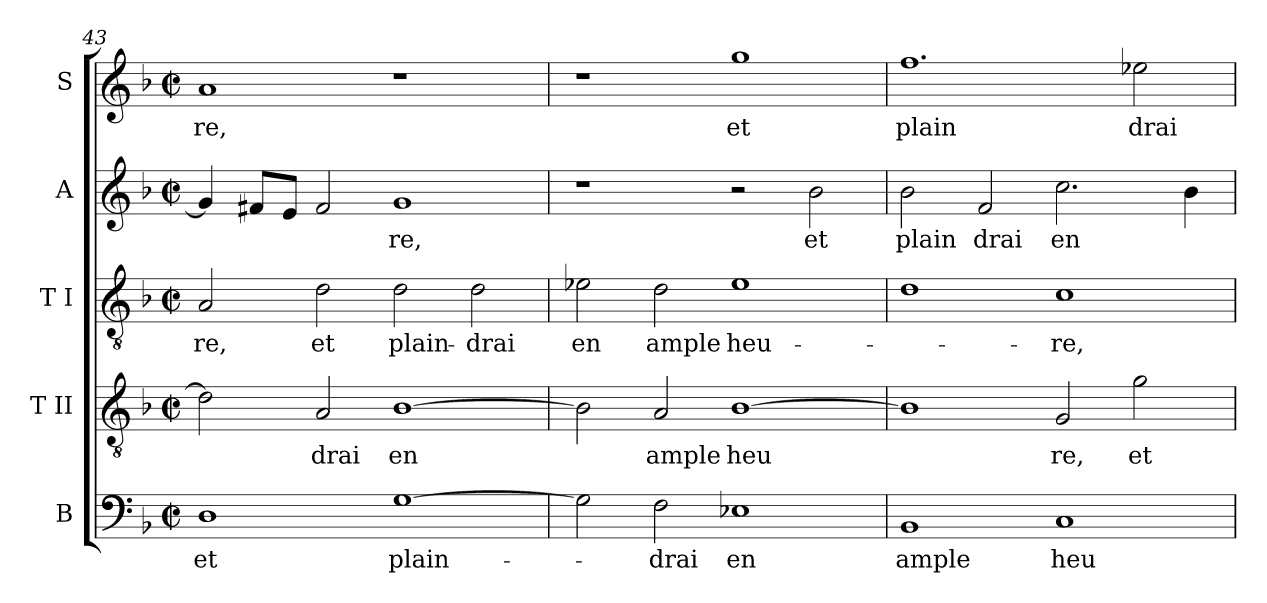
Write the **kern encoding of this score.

**kern	**text	**kern	**text	**kern	**text	**kern	**text	**kern	**text
*part5	*part5	*part4	*part4	*part3	*part3	*part2	*part2	*part1	*part1
*staff5	*staff5	*staff4	*staff4	*staff3	*staff3	*staff2	*staff2	*staff1	*staff1
*I"B	*	*I"T II	*	*I"T I	*	*I"A	*	*I"S	*
*clefF4	*	*clefGv2	*	*clefGv2	*	*clefG2	*	*clefG2	*
*k[b-]	*	*k[b-]	*	*k[b-]	*	*k[b-]	*	*k[b-]	*
*F:	*	*F:	*	*F:	*	*F:	*	*F:	*
*M2/2	*	*M2/2	*	*M2/2	*	*M2/2	*	*M2/2	*
*met(c|)	*	*met(c|)	*	*met(c|)	*	*met(c|)	*	*met(c|)	*
=43	=43	=43	=43	=43	=43	=43	=43	=43	=43
!	!LO:LY:b:cj	!	!	!	!LO:LY:b:cj	!	!	!	!LO:LY:b:cj
1D	et	2d\]	.	2A/	-re,	4g/]	.	1a	re,
.	.	.	.	.	.	8f#/L	.	.	.
.	.	.	.	.	.	8e/J	.	.	.
!	!	!	!LO:LY:b:cj	!	!LO:LY:b:cj	!	!	!	!
.	.	2A/	drai	2d\	et	2f#/	.	.	.
!	!LO:LY:b	!	!LO:LY:b:cj	!	!LO:LY:b:cj	!	!LO:LY:b:cj	!	!
[>1G	plain-	[>1B-	en	2d\	plain-	1g	re,	1r	.
!	!	!	!	!	!LO:LY:b:cj	!	!	!	!
.	.	.	.	2d\	-drai	.	.	.	.
=44	=44	=44	=44	=44	=44	=44	=44	=44	=44
!	!	!	!	!	!LO:LY:b:cj	!	!	!	!
2G\]	.	2B-\]	.	2e-X\	en	1r	.	1r	.
!	!LO:LY:b:cj	!	!LO:LY:b:cj	!	!LO:LY:b:cj	!	!	!	!
2F\	-drai	2A/	ample	2d\	ample	.	.	.	.
!	!LO:LY:b:cj	!	!LO:LY:b	!	!LO:LY:b	!	!	!	!LO:LY:b:cj
1E-X	en	[>1B-	heu	1e-	heu-	2r	.	1gg	et
!	!	!	!	!	!	!	!LO:LY:b:cj	!	!
.	.	.	.	.	.	2b-\	et	.	.
=45	=45	=45	=45	=45	=45	=45	=45	=45	=45
!	!LO:LY:b:cj	!	!	!	!	!	!LO:LY:b:cj	!	!LO:LY:b:cj
1BB-	ample	1B-]	.	1d	.	2b-\	plain	1.ff	plain
!	!	!	!	!	!	!	!LO:LY:b:cj	!	!
.	.	.	.	.	.	2f/	drai	.	.
!	!LO:LY:b:cj	!	!LO:LY:b:cj	!	!LO:LY:b:cj	!	!LO:LY:b:cj	!	!
1C	heu-	2G/	re,	1c	-re,	2.cc\	en	.	.
!	!	!	!LO:LY:b:cj	!	!	!	!	!	!LO:LY:b:cj
.	.	2g\	et	.	.	.	.	2ee-X\	drai
.	.	.	.	.	.	4b-\	.	.	.
=	=	=	=	=	=	=	=	=	=
*-	*-	*-	*-	*-	*-	*-	*-	*-	*-
